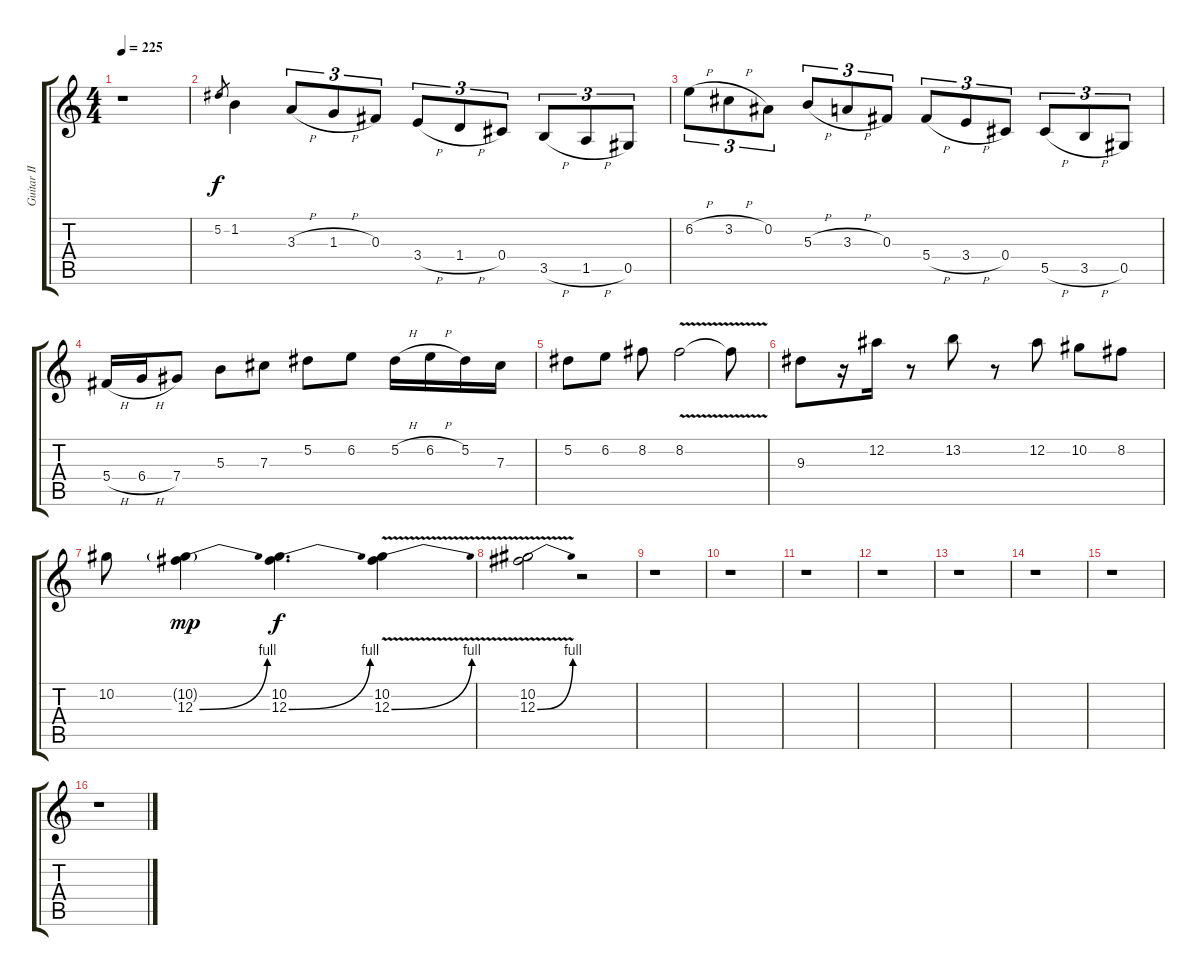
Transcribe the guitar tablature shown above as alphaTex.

\track ("Guitar II" "Guitar II") {instrument distortionguitar}
\staff {score tabs}
\tuning (Eb4 Bb3 Gb3 Db3 Ab2 Eb2) {hide}
\ts (4 4)
\tempo 225
\clef g2
\ks c
r.1{dy f} |
5.2.8{gr} 1.2.4 3.3{h}.8{tu (3 2)} 1.3{h}.8{tu (3 2)} 0.3.8{tu (3 2)} 3.4{h}.8{tu (3 2)} 1.4{h}.8{tu (3 2)} 0.4.8{tu (3 2)} 3.5{h}.8{tu (3 2)} 1.5{h}.8{tu (3 2)} 0.5.8{tu (3 2)} |
6.2{h}.8{tu (3 2)} 3.2{h}.8{tu (3 2)} 0.2.8{tu (3 2)} 5.3{h}.8{tu (3 2)} 3.3{h}.8{tu (3 2)} 0.3.8{tu (3 2)} 5.4{h}.8{tu (3 2)} 3.4{h}.8{tu (3 2)} 0.4.8{tu (3 2)} 5.5{h}.8{tu (3 2)} 3.5{h}.8{tu (3 2)} 0.5.8{tu (3 2)} |
5.4{h}.16 6.4{h}.16 7.4.8 5.3.8 7.3.8 5.2.8 6.2.8 5.2{h}.16 6.2{h}.16 5.2.16 7.3.16 |
5.2.8 6.2.8 8.2.8 8.2{v}.2 8.2{t}.8 |
9.3.8 r.16 12.2.16 r.8 13.2.8 r.8 12.2.8 10.2.8 8.2.8 |
10.2.8 (10.2{g} 12.3{be (bend 0 0 60 4)}).4{dy mp} (10.2 12.3{be (bend 0 0 60 4)}).4{d dy f} (10.2{v} 12.3{be (bend 0 0 60 4) v}).4 |
(10.2{v} 12.3{be (bend 0 0 60 4) v}).2 r.2 |
r.1 |
r.1 |
r.1 |
r.1 |
r.1 |
r.1 |
r.1 |
r.1
